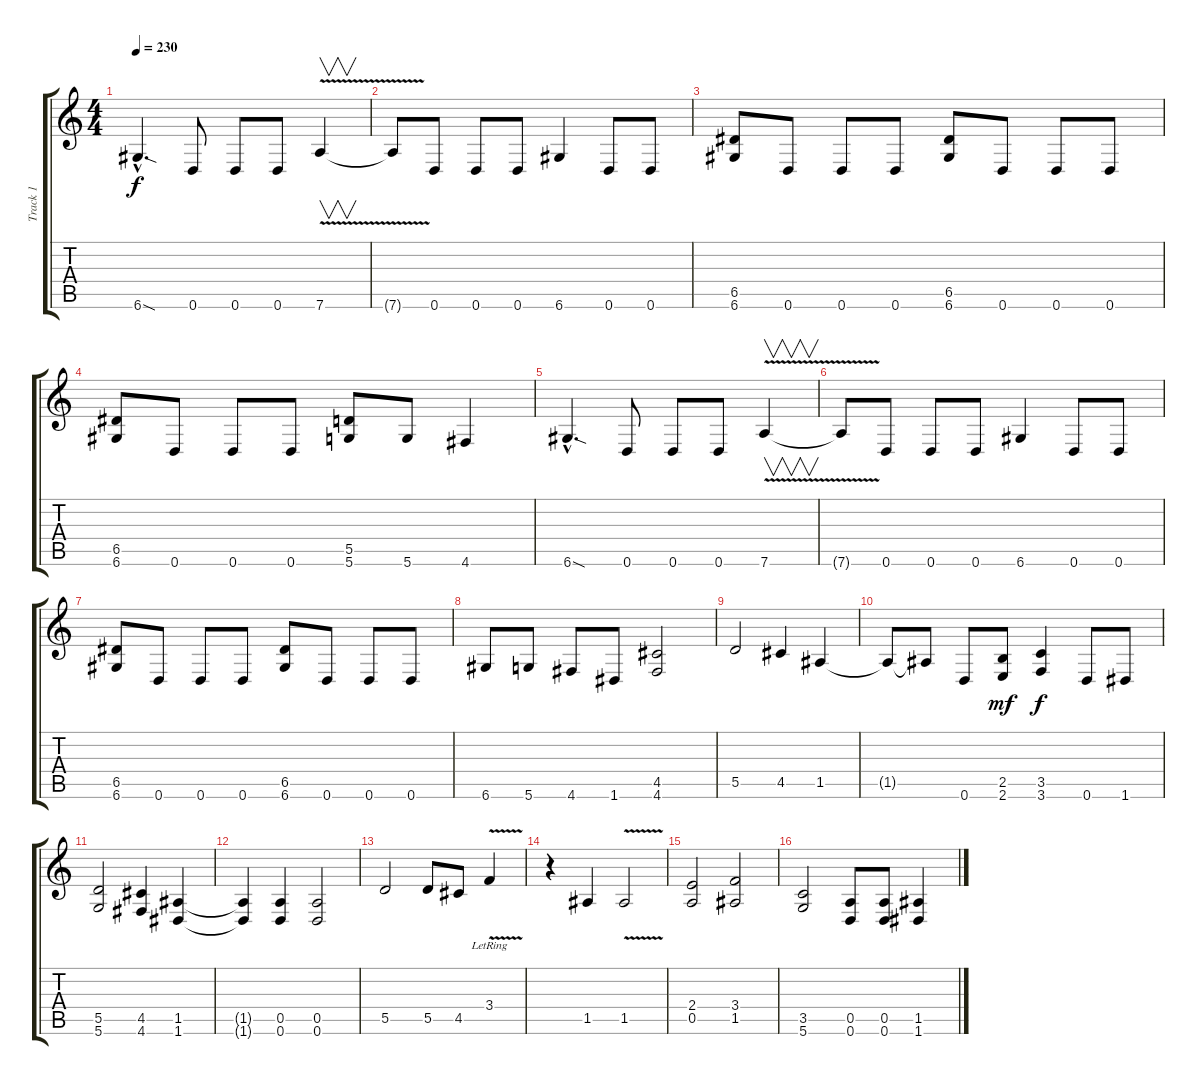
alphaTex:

\track ("Track 1" "Track 1") {instrument overdrivenguitar}
\staff {score tabs}
\tuning (E4 B3 G3 D3 A2 D2) {hide}
\ts (4 4)
\tempo 230
\clef g2
\ks c
6.6{sod hac}.4{d dy f} 0.6.8 0.6.8 0.6.8 7.6{v}.4{v} |
7.6{t}.8 0.6.8 0.6.8 0.6.8 6.6.4 0.6.8 0.6.8 |
(6.5 6.6).8 0.6.8 0.6.8 0.6.8 (6.5 6.6).8 0.6.8 0.6.8 0.6.8 |
(6.5 6.6).8 0.6.8 0.6.8 0.6.8 (5.5 5.6).8 5.6.8 4.6.4 |
6.6{sod hac}.4{d} 0.6.8 0.6.8 0.6.8 7.6{v}.4{v} |
7.6{t}.8 0.6.8 0.6.8 0.6.8 6.6.4 0.6.8 0.6.8 |
(6.5 6.6).8 0.6.8 0.6.8 0.6.8 (6.5 6.6).8 0.6.8 0.6.8 0.6.8 |
6.6.8 5.6.8 4.6.8 1.6.8 (4.5 4.6).2 |
5.5.2 4.5.4 1.5.4 |
1.5{t}.8 1.5{t}.8 0.6.8 (2.5 2.6).8{dy mf} (3.5 3.6).4{dy f} 0.6.8 1.6.8 |
(5.5 5.6).2 (4.5 4.6).4 (1.5 1.6).4 |
(1.5{t} 1.6{t}).4 (0.5 0.6).4 (0.5 0.6).2 |
5.5.2 5.5.8 4.5.8 3.4{v lr}.4 |
r.4 1.5.4 1.5{v}.2 |
(2.4 0.5).2 (3.4 1.5).2 |
(3.5 5.6).2 (0.5 0.6).8 (0.5 0.6).8 (1.5 1.6).4
